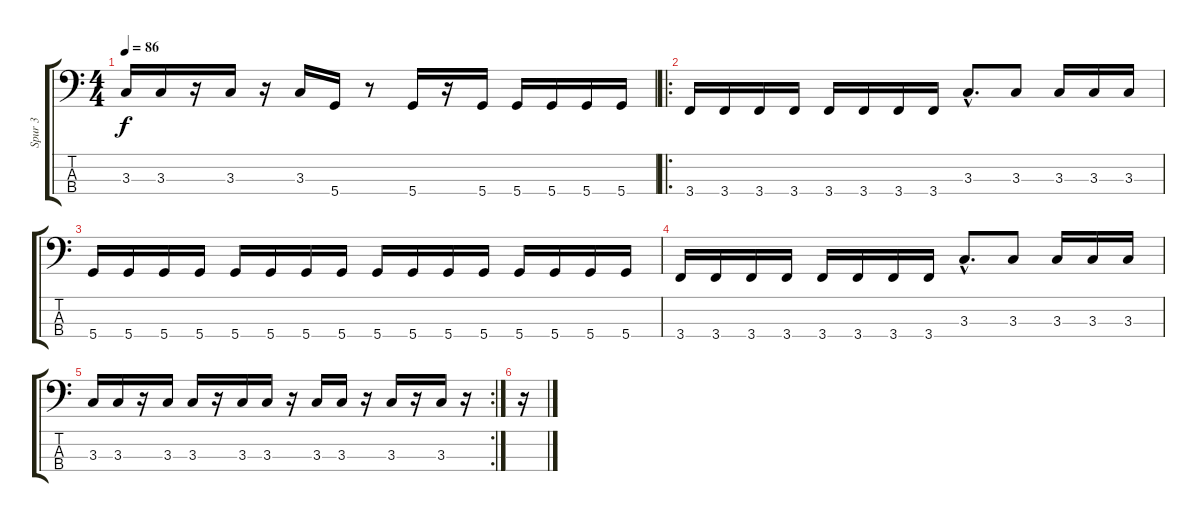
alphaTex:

\track ("Spur 3" "Spur 3") {instrument electricbasspick}
\staff {score tabs}
\tuning (G2 D2 A1 D1) {hide}
\ts (4 4)
\tempo 86
\clef f4
\ks c
3.3.16{dy f} 3.3.16 r.16 3.3.16 r.16 3.3.16 5.4.16 r.8 5.4.16 r.16 5.4.16 5.4.16 5.4.16 5.4.16 5.4.16 |
\ro
3.4.16 3.4.16 3.4.16 3.4.16 3.4.16 3.4.16 3.4.16 3.4.16 3.3{hac}.8{d} 3.3.8 3.3.16 3.3.16 3.3.16 |
5.4.16 5.4.16 5.4.16 5.4.16 5.4.16 5.4.16 5.4.16 5.4.16 5.4.16 5.4.16 5.4.16 5.4.16 5.4.16 5.4.16 5.4.16 5.4.16 |
3.4.16 3.4.16 3.4.16 3.4.16 3.4.16 3.4.16 3.4.16 3.4.16 3.3{hac}.8{d} 3.3.8 3.3.16 3.3.16 3.3.16 |
\rc 2
3.3.16 3.3.16 r.16 3.3.16 3.3.16 r.16 3.3.16 3.3.16 r.16 3.3.16 3.3.16 r.16 3.3.16 r.16 3.3.16 r.16 |
r.16
